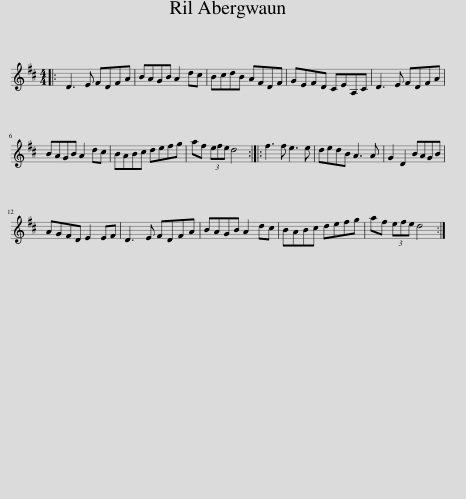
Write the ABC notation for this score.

X:1
L:1/8
M:4/4
I:linebreak $
K:D
V:1 treble
V:1
|: D3 E FDFA | BAGB A2 dc | BcdB AFDF | GEFD CEA,C | D3 E FDFA |$ %5
 BAGB A2 dc | BABc defg | af (3efe d4 :: f3 f e3 e | dedB A3 A | %10
 G2 D2 BAGB |$ AGFD E2 EF | D3 E FDFA | BAGB A2 dc | BABc defg | %15
 af (3efe d4 :| %16
